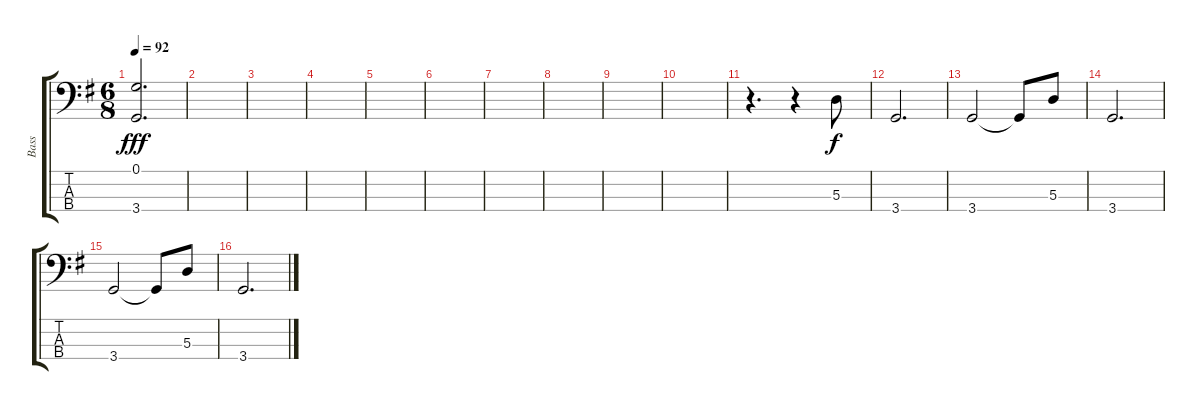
\track ("Bass" "Bass") {instrument acousticbass}
\staff {score tabs}
\tuning (G2 D2 A1 E1) {hide}
\ts (6 8)
\tempo 92
\clef f4
\ks g
(0.1 3.4).2{d dy fff} |
|
|
|
|
|
|
|
|
|
r.4{d} r.4 5.3.8{dy f} |
3.4.2{d} |
3.4.2 3.4{t}.8 5.3.8 |
3.4.2{d} |
3.4.2 3.4{t}.8 5.3.8 |
3.4.2{d}
